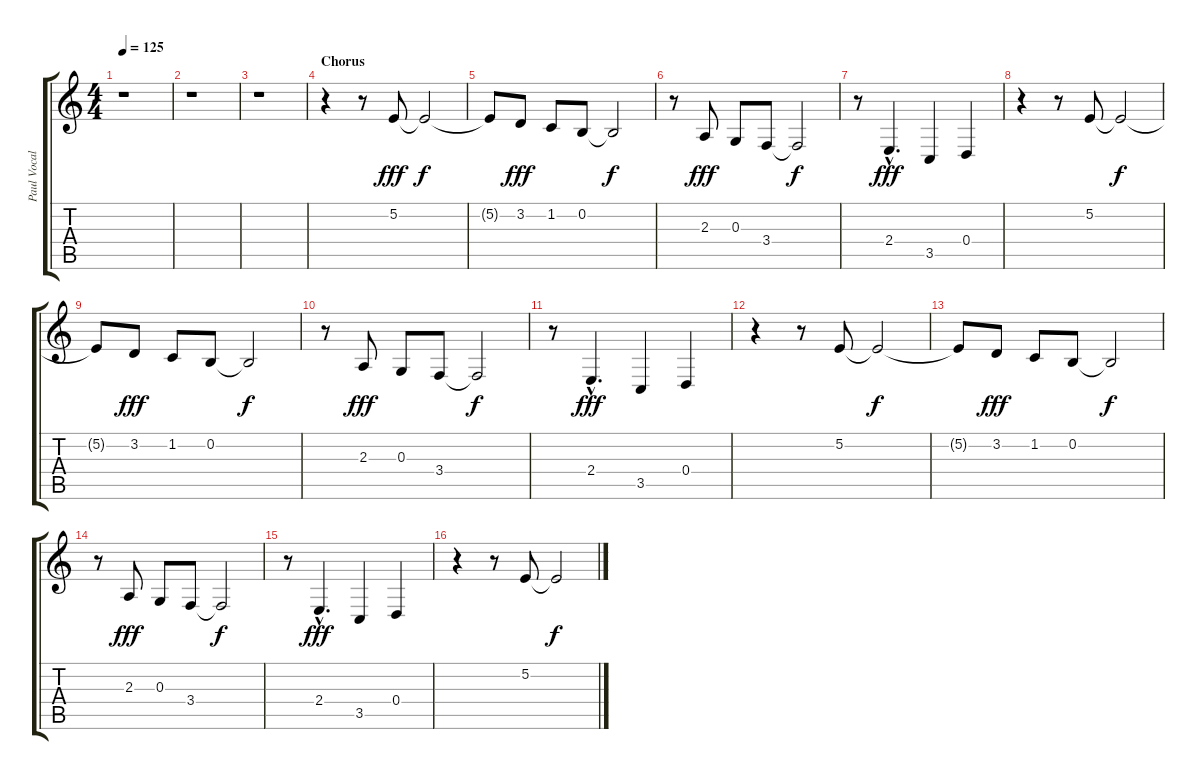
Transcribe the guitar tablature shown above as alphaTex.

\track ("Paul Vocal" "Paul Vocal") {instrument clarinet}
\staff {score tabs}
\tuning (E4 B3 G3 D3 A2 E2) {hide}
\ts (4 4)
\tempo 125
\clef g2
\ks c
r.1{dy f} |
r.1 |
r.1 |
\section ("" "Chorus")
r.4 r.8 5.2.8{dy fff} 5.2{t}.2{dy f} |
5.2{t}.8 3.2.8{dy fff} 1.2.8 0.2.8 0.2{t}.2{dy f} |
r.8 2.3.8{dy fff} 0.3.8 3.4.8 3.4{t}.2{dy f} |
r.8 2.4{hac}.4{d dy fff} 3.5.4 0.4.4 |
r.4 r.8 5.2.8 5.2{t}.2{dy f} |
5.2{t}.8 3.2.8{dy fff} 1.2.8 0.2.8 0.2{t}.2{dy f} |
r.8 2.3.8{dy fff} 0.3.8 3.4.8 3.4{t}.2{dy f} |
r.8 2.4{hac}.4{d dy fff} 3.5.4 0.4.4 |
r.4 r.8 5.2.8 5.2{t}.2{dy f} |
5.2{t}.8 3.2.8{dy fff} 1.2.8 0.2.8 0.2{t}.2{dy f} |
r.8 2.3.8{dy fff} 0.3.8 3.4.8 3.4{t}.2{dy f} |
r.8 2.4{hac}.4{d dy fff} 3.5.4 0.4.4 |
r.4 r.8 5.2.8 5.2{t}.2{dy f}
